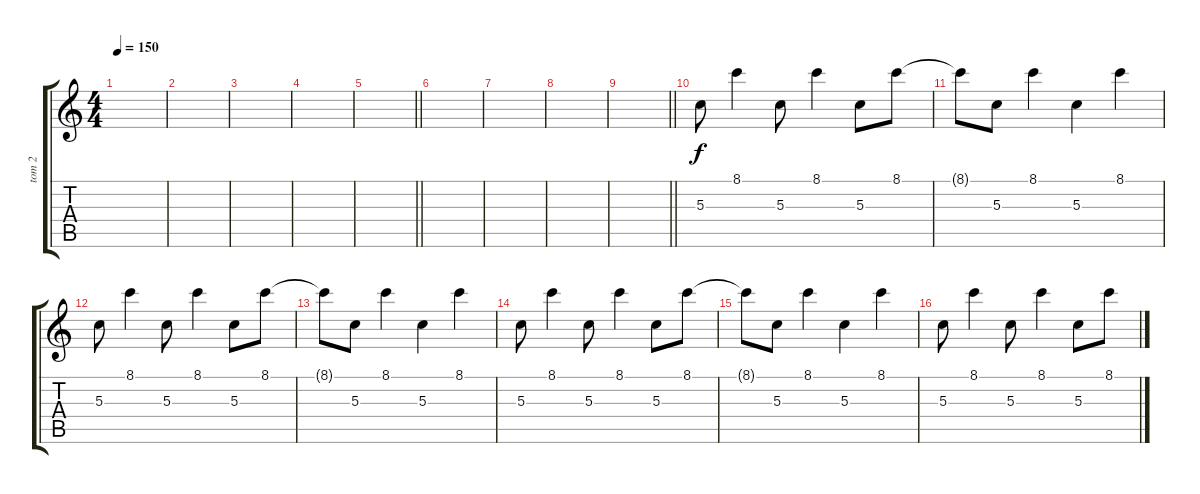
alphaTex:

\track ("tom 2" "tom 2") {instrument electricguitarclean}
\staff {score tabs}
\tuning (E4 B3 G3 D3 A2 E2) {hide}
\ts (4 4)
\tempo 150
\clef g2
\ks c
|
|
|
|
\barLineRight lightlight
|
|
|
|
\barLineRight lightlight
|
5.3.8{volume 16 instrument distortionguitar} 8.1.4 5.3.8 8.1.4 5.3.8 8.1.8 |
8.1{t}.8 5.3.8 8.1.4 5.3.4 8.1.4 |
5.3.8 8.1.4 5.3.8 8.1.4 5.3.8 8.1.8 |
8.1{t}.8 5.3.8 8.1.4 5.3.4 8.1.4 |
5.3.8 8.1.4 5.3.8 8.1.4 5.3.8 8.1.8 |
8.1{t}.8 5.3.8 8.1.4 5.3.4 8.1.4 |
5.3.8 8.1.4 5.3.8 8.1.4 5.3.8 8.1.8
